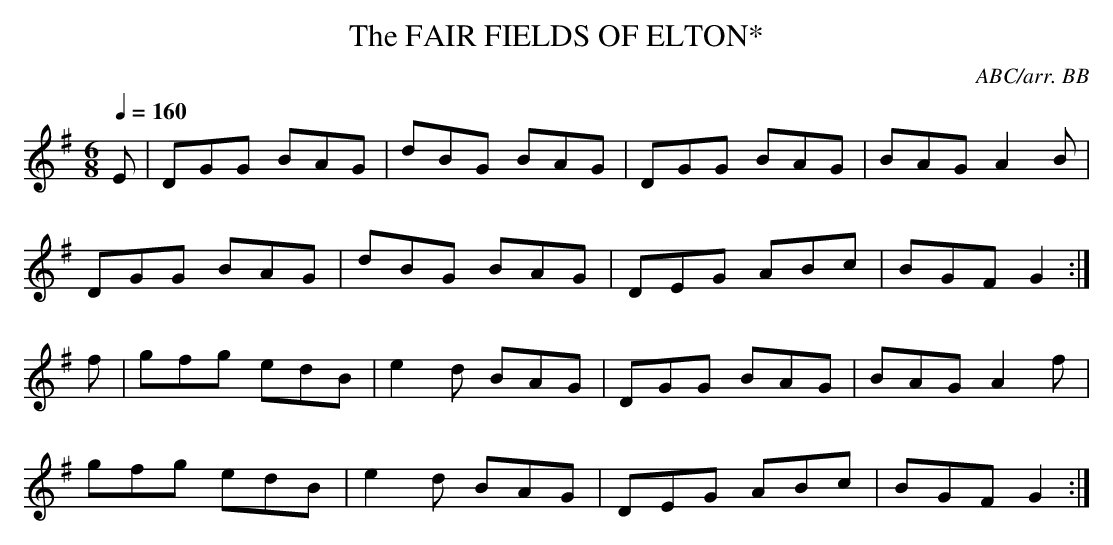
X:1
T:FAIR FIELDS OF ELTON*, The
C:ABC/arr. BB
Q:1/4=160
L:1/8
M:6/8
K:G
E|DGG BAG|dBG BAG|DGG BAG|BAG A2B|
DGG BAG|dBG BAG|DEG ABc|BGF G2:|
f|gfg edB|e2d BAG|DGG BAG|BAG A2f|
gfg edB|e2d BAG|DEG ABc|BGF G2:|
